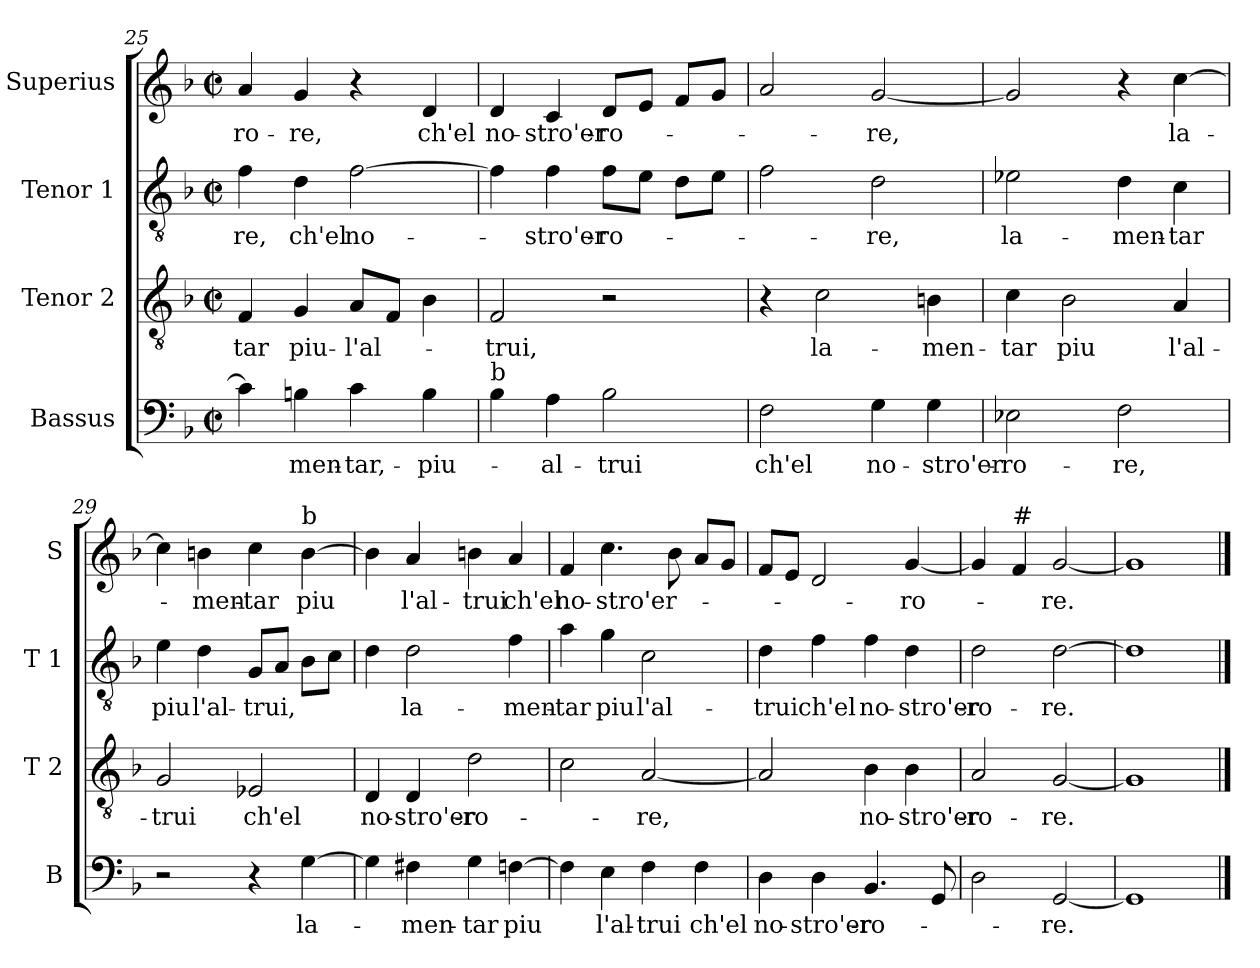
**kern	**text	**kern	**text	**kern	**text	**kern	**text
*part4	*part4	*part3	*part3	*part2	*part2	*part1	*part1
*staff4	*staff4	*staff3	*staff3	*staff2	*staff2	*staff1	*staff1
*I"Bassus	*	*I"Tenor 2	*	*I"Tenor 1	*	*I"Superius	*
*I'B	*	*I'T 2	*	*I'T 1	*	*I'S	*
!!LO:LB:g=z
*clefF4	*	*clefGv2	*	*clefGv2	*	*clefG2	*
*k[b-]	*	*k[b-]	*	*k[b-]	*	*k[b-]	*
*F:	*	*F:	*	*F:	*	*F:	*
*M2/2	*	*M2/2	*	*M2/2	*	*M2/2	*
*met(c|)	*	*met(c|)	*	*met(c|)	*	*met(c|)	*
=25	=25	=25	=25	=25	=25	=25	=25
4c\]	.	4F/	-tar	4f\	-re,	4a/	-ro-
4Bn\	-men-	4G/	piu-	4d\	ch'el	4g/	-re,
4c\	-tar,-	8A/L	-l'al-	[2f\	no-	4r	.
.	.	8F/J	.	.	.	.	.
4B\	-piu-	4B-\	.	.	.	4d/	ch'el
=26	=26	=26	=26	=26	=26	=26	=26
!LO:TX:a:t=b	!	!	!	!	!	!	!
4B-\	.	2F/	-trui,	4f\]	.	4d/	no-
4A\	-al-	.	.	4f\	-stro'er-	4c/	-stro'er-
2B-\	-trui	2r	.	8f\L	-ro-	8d/L	-ro-
.	.	.	.	8e\J	.	8e/J	.
.	.	.	.	8d\L	.	8f/L	.
.	.	.	.	8e\J	.	8g/J	.
=27	=27	=27	=27	=27	=27	=27	=27
2F\	ch'el	4r	.	2f\	.	2a/	.
.	.	2c\	la-	.	.	.	.
4G\	no-	.	.	2d\	-re,	[2g/	-re,
4G\	-stro'er-	4Bn\	-men-	.	.	.	.
=28	=28	=28	=28	=28	=28	=28	=28
2E-X\	-ro-	4c\	-tar	2e-X\	la-	2g/]	.
.	.	2B-\	piu	.	.	.	.
2F\	-re,	.	.	4d\	-men-	4r	.
.	.	4A/	l'al-	4c\	-tar	[4cc\	la-
=29	=29	=29	=29	=29	=29	=29	=29
2r	.	2G/	-trui	4e\	piu	4cc\]	.
.	.	.	.	4d\	l'al-	4bn\	-men-
4r	.	2E-X/	ch'el	8G/L	-trui,	4cc\	-tar
.	.	.	.	8A/J	.	.	.
!	!	!	!	!	!	!LO:TX:a:t=b	!
[4G\	la-	.	.	8B-\L	.	[4b\	piu
.	.	.	.	8c\J	.	.	.
!!LO:LB:g=z
=30	=30	=30	=30	=30	=30	=30	=30
4G\]	.	4D/	no-	4d\	.	4b\]	.
4F#X\	-men-	4D/	-stro'er-	2d\	la-	4a/	l'al-
4G\	-tar	2d\	-ro-	.	.	4bn\	-trui
[4Fn\	piu	.	.	4f\	-men-	4a/	ch'el
=31	=31	=31	=31	=31	=31	=31	=31
4F\]	.	2c\	.	4a\	-tar	4f/	no-
4E\	l'al-	.	.	4g\	piu	4.cc\	-stro'er-
4F\	-trui	[2A/	-re,	2c\	l'al-	.	.
.	.	.	.	.	.	8b-\	.
4F\	ch'el	.	.	.	.	8a/L	.
.	.	.	.	.	.	8g/J	.
=32	=32	=32	=32	=32	=32	=32	=32
4D\	no-	2A/]	.	4d\	-trui	8f/L	.
.	.	.	.	.	.	8e/J	.
4D\	-stro'er-	.	.	4f\	ch'el	2d/	.
4.BB-/	-ro-	4B-\	no-	4f\	no-	.	.
.	.	4B-\	-stro'er-	4d\	-stro'er-	[4g/	-ro-
8GG/	.	.	.	.	.	.	.
=33	=33	=33	=33	=33	=33	=33	=33
2D\	.	2A/	-ro-	2d\	-ro-	4g/]	.
!	!	!	!	!	!	!LO:TX:a:t=#	!
.	.	.	.	.	.	4f/	.
[2GG/	-re.	[2G/	-re.	[2d\	-re.	[2g/	-re.
=34	=34	=34	=34	=34	=34	=34	=34
1GG]	.	1G]	.	1d]	.	1g]	.
==	==	==	==	==	==	==	==
*-	*-	*-	*-	*-	*-	*-	*-
